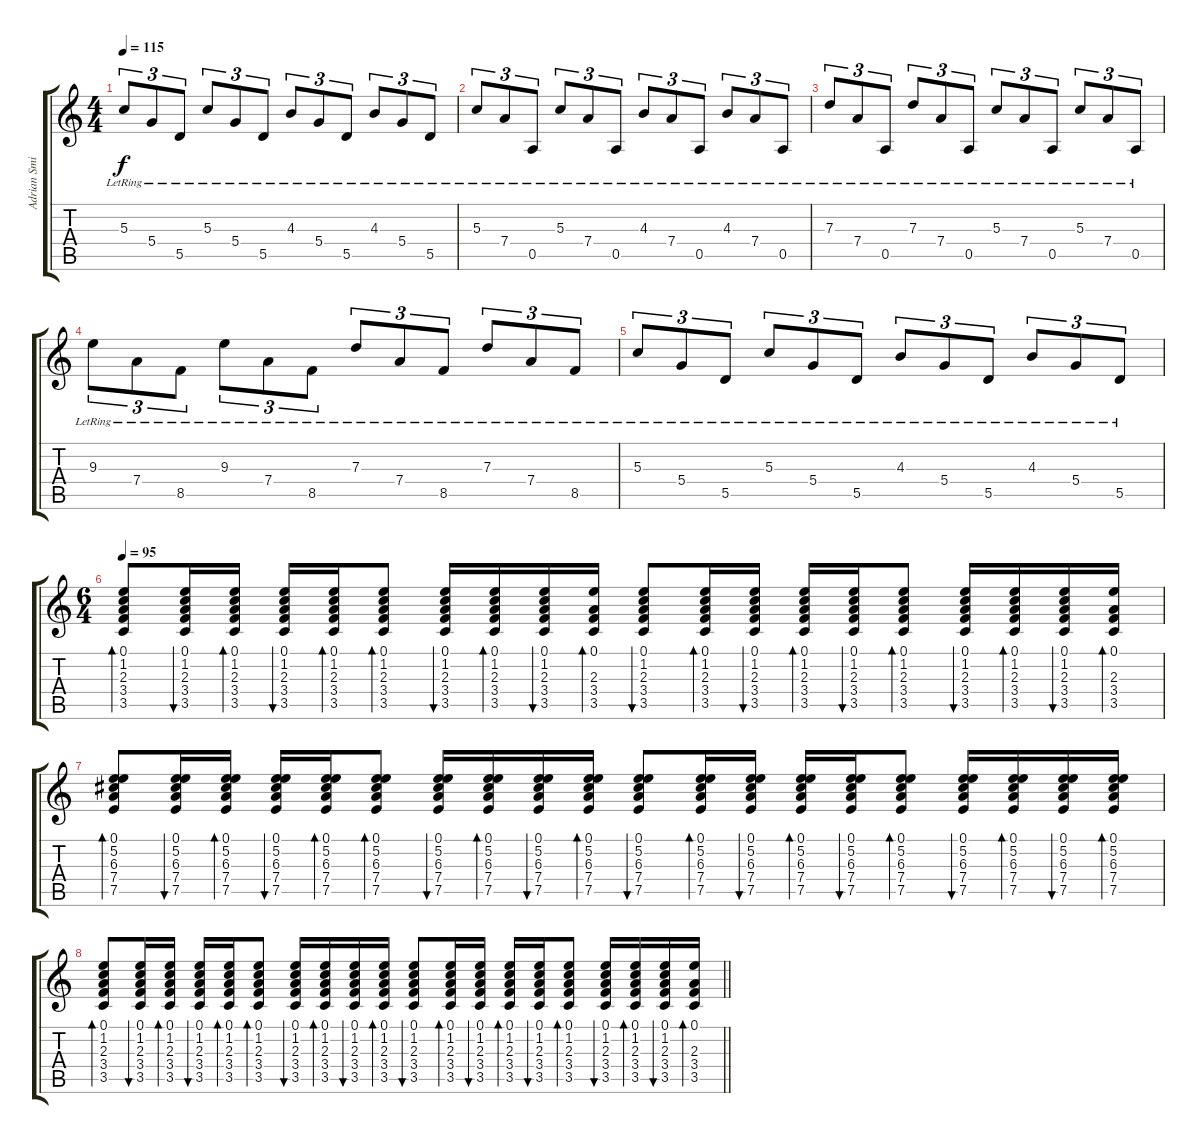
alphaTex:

\track ("Adrian Smith" "Adrian Smi") {instrument acousticguitarsteel}
\staff {score tabs}
\tuning (E4 B3 G3 D3 A2 E2) {hide}
\ts (4 4)
\tempo 115
\clef g2
\ks c
5.3{lr}.8{tu (3 2) dy f} 5.4{lr}.8{tu (3 2)} 5.5{lr}.8{tu (3 2)} 5.3{lr}.8{tu (3 2)} 5.4{lr}.8{tu (3 2)} 5.5{lr}.8{tu (3 2)} 4.3{lr}.8{tu (3 2)} 5.4{lr}.8{tu (3 2)} 5.5{lr}.8{tu (3 2)} 4.3{lr}.8{tu (3 2)} 5.4{lr}.8{tu (3 2)} 5.5{lr}.8{tu (3 2)} |
5.3{lr}.8{tu (3 2)} 7.4{lr}.8{tu (3 2)} 0.5{lr}.8{tu (3 2)} 5.3{lr}.8{tu (3 2)} 7.4{lr}.8{tu (3 2)} 0.5{lr}.8{tu (3 2)} 4.3{lr}.8{tu (3 2)} 7.4{lr}.8{tu (3 2)} 0.5{lr}.8{tu (3 2)} 4.3{lr}.8{tu (3 2)} 7.4{lr}.8{tu (3 2)} 0.5{lr}.8{tu (3 2)} |
7.3{lr}.8{tu (3 2)} 7.4{lr}.8{tu (3 2)} 0.5{lr}.8{tu (3 2)} 7.3{lr}.8{tu (3 2)} 7.4{lr}.8{tu (3 2)} 0.5{lr}.8{tu (3 2)} 5.3{lr}.8{tu (3 2)} 7.4{lr}.8{tu (3 2)} 0.5{lr}.8{tu (3 2)} 5.3{lr}.8{tu (3 2)} 7.4{lr}.8{tu (3 2)} 0.5{lr}.8{tu (3 2)} |
9.3{lr}.8{tu (3 2)} 7.4{lr}.8{tu (3 2)} 8.5{lr}.8{tu (3 2)} 9.3{lr}.8{tu (3 2)} 7.4{lr}.8{tu (3 2)} 8.5{lr}.8{tu (3 2)} 7.3{lr}.8{tu (3 2)} 7.4{lr}.8{tu (3 2)} 8.5{lr}.8{tu (3 2)} 7.3{lr}.8{tu (3 2)} 7.4{lr}.8{tu (3 2)} 8.5{lr}.8{tu (3 2)} |
5.3{lr}.8{tu (3 2)} 5.4{lr}.8{tu (3 2)} 5.5{lr}.8{tu (3 2)} 5.3{lr}.8{tu (3 2)} 5.4{lr}.8{tu (3 2)} 5.5{lr}.8{tu (3 2)} 4.3{lr}.8{tu (3 2)} 5.4{lr}.8{tu (3 2)} 5.5{lr}.8{tu (3 2)} 4.3{lr}.8{tu (3 2)} 5.4{lr}.8{tu (3 2)} 5.5{lr}.8{tu (3 2)} |
\ts (6 4)
\tempo 95
(0.1 1.2 2.3 3.4 3.5).8{bd 60 volume 6} (0.1 1.2 2.3 3.4 3.5).16{bu 60} (0.1 1.2 2.3 3.4 3.5).16{bd 60} (0.1 1.2 2.3 3.4 3.5).16{bu 60} (0.1 1.2 2.3 3.4 3.5).16{bd 60} (0.1 1.2 2.3 3.4 3.5).8{bd 60} (0.1 1.2 2.3 3.4 3.5).16{bu 60} (0.1 1.2 2.3 3.4 3.5).16{bd 60} (0.1 1.2 2.3 3.4 3.5).16{bu 60} (0.1 2.3 3.4 3.5).16{bd 60} (0.1 1.2 2.3 3.4 3.5).8{bu 60} (0.1 1.2 2.3 3.4 3.5).16{bd 60} (0.1 1.2 2.3 3.4 3.5).16{bu 60} (0.1 1.2 2.3 3.4 3.5).16{bd 60} (0.1 1.2 2.3 3.4 3.5).16{bu 60} (0.1 1.2 2.3 3.4 3.5).8{bd 60} (0.1 1.2 2.3 3.4 3.5).16{bu 60} (0.1 1.2 2.3 3.4 3.5).16{bd 60} (0.1 1.2 2.3 3.4 3.5).16{bu 60} (0.1 2.3 3.4 3.5).16{bd 60} |
(0.1 5.2 6.3 7.4 7.5).8{bd 60} (0.1 5.2 6.3 7.4 7.5).16{bu 60} (0.1 5.2 6.3 7.4 7.5).16{bd 60} (0.1 5.2 6.3 7.4 7.5).16{bu 60} (0.1 5.2 6.3 7.4 7.5).16{bd 60} (0.1 5.2 6.3 7.4 7.5).8{bd 60} (0.1 5.2 6.3 7.4 7.5).16{bu 60} (0.1 5.2 6.3 7.4 7.5).16{bd 60} (0.1 5.2 6.3 7.4 7.5).16{bu 60} (0.1 5.2 6.3 7.4 7.5).16{bd 60} (0.1 5.2 6.3 7.4 7.5).8{bu 60} (0.1 5.2 6.3 7.4 7.5).16{bd 60} (0.1 5.2 6.3 7.4 7.5).16{bu 60} (0.1 5.2 6.3 7.4 7.5).16{bd 60} (0.1 5.2 6.3 7.4 7.5).16{bu 60} (0.1 5.2 6.3 7.4 7.5).8{bd 60} (0.1 5.2 6.3 7.4 7.5).16{bu 60} (0.1 5.2 6.3 7.4 7.5).16{bd 60} (0.1 5.2 6.3 7.4 7.5).16{bu 60} (0.1 5.2 6.3 7.4 7.5).16{bd 60} |
\barLineRight lightlight
(0.1 1.2 2.3 3.4 3.5).8{bd 60} (0.1 1.2 2.3 3.4 3.5).16{bu 60} (0.1 1.2 2.3 3.4 3.5).16{bd 60} (0.1 1.2 2.3 3.4 3.5).16{bu 60} (0.1 1.2 2.3 3.4 3.5).16{bd 60} (0.1 1.2 2.3 3.4 3.5).8{bd 60} (0.1 1.2 2.3 3.4 3.5).16{bu 60} (0.1 1.2 2.3 3.4 3.5).16{bd 60} (0.1 1.2 2.3 3.4 3.5).16{bu 60} (0.1 1.2 2.3 3.4 3.5).16{bd 60} (0.1 1.2 2.3 3.4 3.5).8{bu 60} (0.1 1.2 2.3 3.4 3.5).16{bd 60} (0.1 1.2 2.3 3.4 3.5).16{bu 60} (0.1 1.2 2.3 3.4 3.5).16{bd 60} (0.1 1.2 2.3 3.4 3.5).16{bu 60} (0.1 1.2 2.3 3.4 3.5).8{bd 60} (0.1 1.2 2.3 3.4 3.5).16{bu 60} (0.1 1.2 2.3 3.4 3.5).16{bd 60} (0.1 1.2 2.3 3.4 3.5).16{bu 60} (0.1 2.3 3.4 3.5).16{bd 60}
